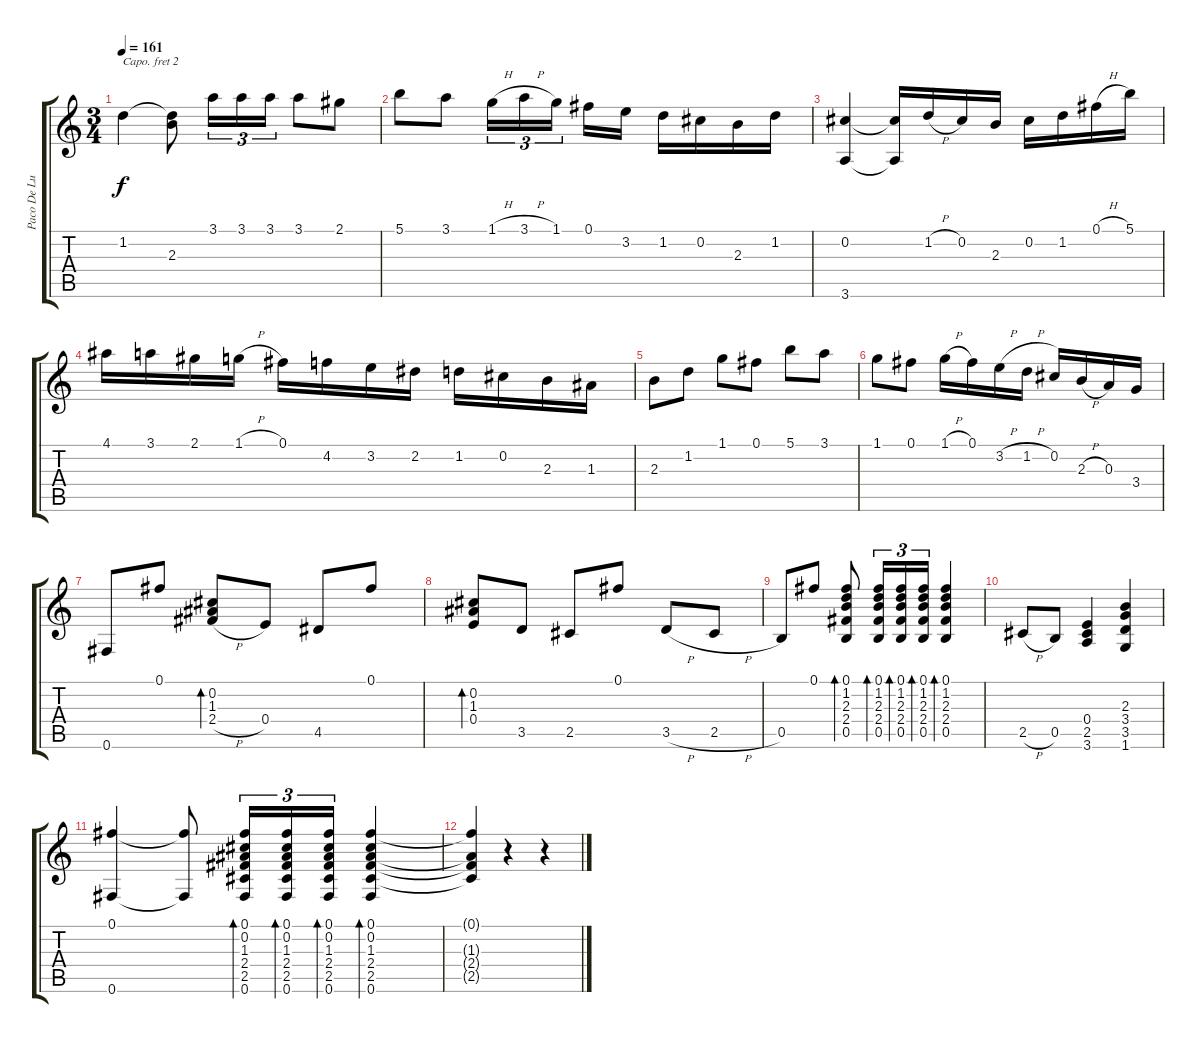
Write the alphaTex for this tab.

\track ("Paco De Lucia" "Paco De Lu") {solo instrument acousticguitarnylon}
\staff {score tabs}
\capo 2
\tuning (E4 B3 G3 D3 A2 E2) {hide}
\ts (3 4)
\tempo 161
\clef g2
\ks c
1.2.4{dy f} (1.2{t} 2.3{t}).8 3.1.16{tu (3 2)} 3.1.16{tu (3 2)} 3.1.16{tu (3 2)} 3.1.8 2.1.8 |
5.1.8 3.1.8 1.1{h}.16{tu (3 2)} 3.1{h}.16{tu (3 2)} 1.1.16{tu (3 2) beam splitsecondary} 0.1.16 3.2.16 1.2.16 0.2.16 2.3.16 1.2.16 |
(0.2 3.6).4 (0.2{t} 3.6{t}).16 1.2{h}.16 0.2.16 2.3.16 0.2.16 1.2.16 0.1{h}.16 5.1.16 |
4.1.16 3.1.16 2.1.16 1.1{h}.16 0.1.16 4.2.16 3.2.16 2.2.16 1.2.16 0.2.16 2.3.16 1.3.16 |
2.3.8 1.2.8 1.1.8 0.1.8 5.1.8 3.1.8 |
1.1.8 0.1.8 1.1{h}.16 0.1.16 3.2{h}.16 1.2{h}.16 0.2.16 2.3{h}.16 0.3.16 3.4.16 |
0.6.8 0.1.8 (0.2 1.3 2.4{h}).8{bd 60} 0.4.8 4.5.8 0.1.8 |
(0.2 1.3 0.4).8{bd 60} 3.5.8 2.5.8 0.1.8 3.5{h}.8 2.5{h}.8 |
0.5.8 0.1.8 (0.1 1.2 2.3 2.4 0.5).8{bd 60} (0.1 1.2 2.3 2.4 0.5).16{tu (3 2) bd 60} (0.1 1.2 2.3 2.4 0.5).16{tu (3 2) bd 60} (0.1 1.2 2.3 2.4 0.5).16{tu (3 2) bd 60} (0.1 1.2 2.3 2.4 0.5).4{bd 60} |
2.5{h}.8 0.5.8 (0.4 2.5 3.6).4 (2.3 3.4 3.5 1.6).4 |
(0.1 0.6).4 (0.1{t} 0.6{t}).8 (0.1 0.2 1.3 2.4 2.5 0.6).16{tu (3 2) bd 60} (0.1 0.2 1.3 2.4 2.5 0.6).16{tu (3 2) bd 60} (0.1 0.2 1.3 2.4 2.5 0.6).16{tu (3 2) bd 60} (0.1 0.2 1.3 2.4 2.5 0.6).4{bd 60} |
(0.1{t} 1.3{t} 2.4{t} 2.5{t}).4 r.4 r.4
